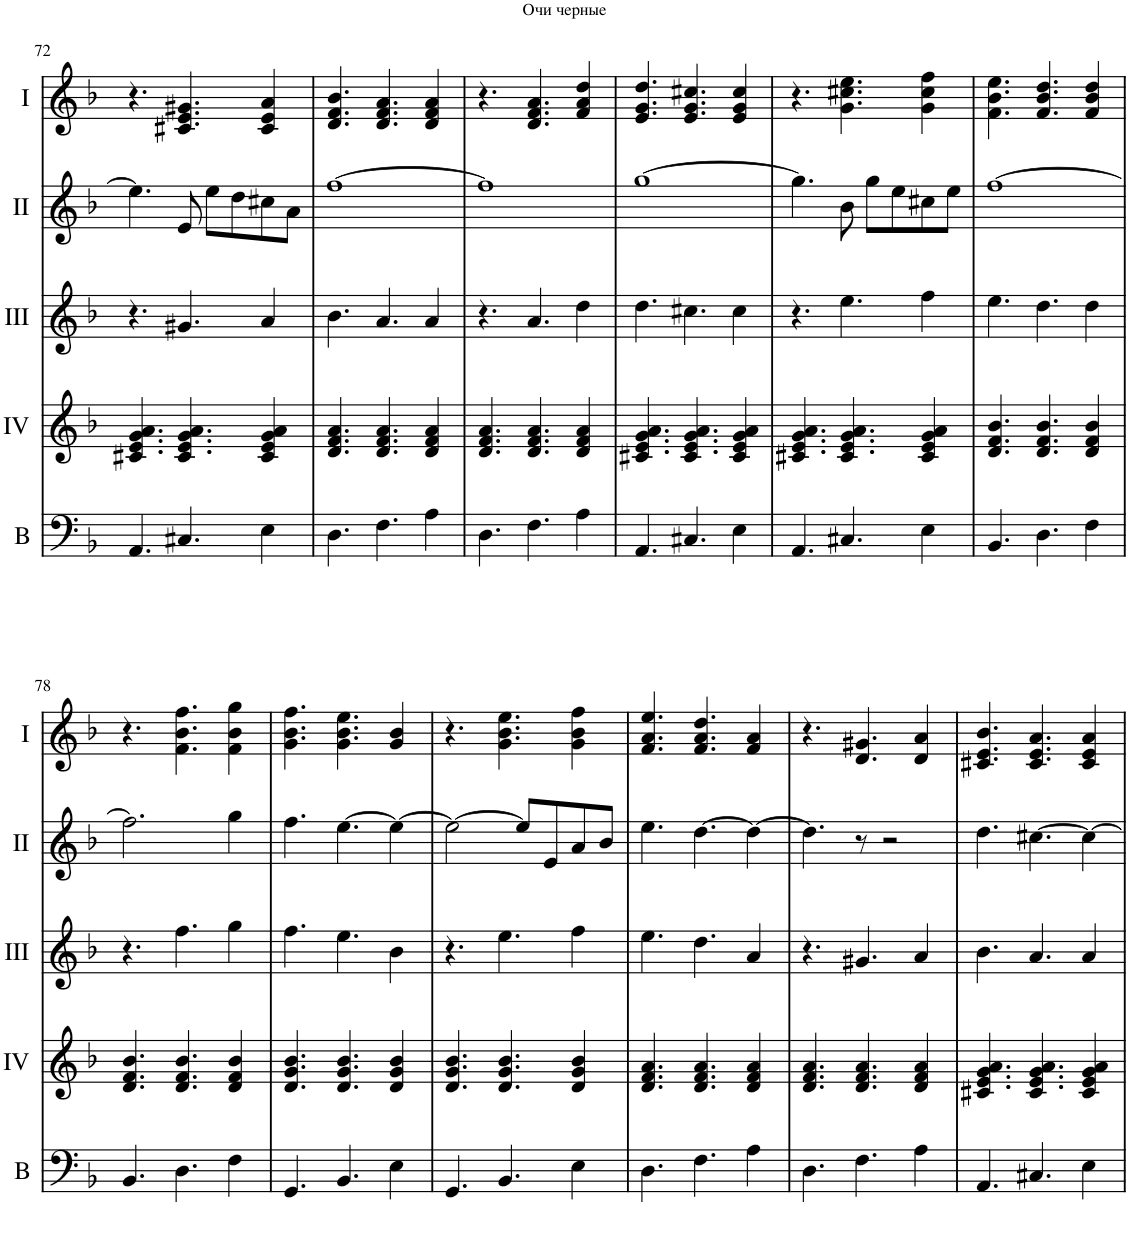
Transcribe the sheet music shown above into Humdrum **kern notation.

**kern	**kern	**kern	**kern	**kern
*part5	*part4	*part3	*part2	*part1
*staff5	*staff4	*staff3	*staff2	*staff1
*I"Bass	*I"Acc. 4	*I"Acc. 3	*I"Acc. 2	*I"Acc. 1
*I'B	*	*	*	*
!!LO:PB:g=z
*clefF4	*clefG2	*clefG2	*clefG2	*clefG2
*Trd7c12	*	*	*	*
*k[b-]	*k[b-]	*k[b-]	*k[b-]	*k[b-]
*M4/4	*M4/4	*M4/4	*M4/4	*M4/4
*met(c)	*met(c)	*met(c)	*met(c)	*met(c)
=72	=72	=72	=72	=72
4.AA/	4.c#X/ 4.e/ 4.g/ 4.a/	4.r	4.ee\]	4.r
4.C#X/	4.c#/ 4.e/ 4.g/ 4.a/	4.g#X/	8e/	4.c#X/ 4.e/ 4.g#X/
.	.	.	8ee\L	.
.	.	.	8dd\	.
4E\	4c#/ 4e/ 4g/ 4a/	4a/	8cc#X\	4c#/ 4e/ 4a/
.	.	.	8a\J	.
=73	=73	=73	=73	=73
4.D\	4.d/ 4.f/ 4.a/	4.b-\	[1ff	4.d/ 4.f/ 4.b-/
4.F\	4.d/ 4.f/ 4.a/	4.a/	.	4.d/ 4.f/ 4.a/
4A\	4d/ 4f/ 4a/	4a/	.	4d/ 4f/ 4a/
=74	=74	=74	=74	=74
4.D\	4.d/ 4.f/ 4.a/	4.r	1ff]	4.r
4.F\	4.d/ 4.f/ 4.a/	4.a/	.	4.d/ 4.f/ 4.a/
4A\	4d/ 4f/ 4a/	4dd\	.	4f/ 4a/ 4dd/
=75	=75	=75	=75	=75
4.AA/	4.c#X/ 4.e/ 4.g/ 4.a/	4.dd\	[1gg	4.e/ 4.g/ 4.dd/
4.C#X/	4.c#/ 4.e/ 4.g/ 4.a/	4.cc#X\	.	4.e/ 4.g/ 4.cc#X/
4E\	4c#/ 4e/ 4g/ 4a/	4cc#\	.	4e/ 4g/ 4cc#/
=76	=76	=76	=76	=76
4.AA/	4.c#X/ 4.e/ 4.g/ 4.a/	4.r	4.gg\]	4.r
4.C#X/	4.c#/ 4.e/ 4.g/ 4.a/	4.ee\	8b-\	4.g\ 4.cc#X\ 4.ee\
.	.	.	8gg\L	.
.	.	.	8ee\	.
4E\	4c#/ 4e/ 4g/ 4a/	4ff\	8cc#X\	4g\ 4cc#\ 4ff\
.	.	.	8ee\J	.
=77	=77	=77	=77	=77
4.BB-/	4.d/ 4.f/ 4.b-/	4.ee\	[1ff	4.f\ 4.b-\ 4.ee\
4.D\	4.d/ 4.f/ 4.b-/	4.dd\	.	4.f/ 4.b-/ 4.dd/
4F\	4d/ 4f/ 4b-/	4dd\	.	4f/ 4b-/ 4dd/
!!LO:LB:g=z
=78	=78	=78	=78	=78
4.BB-/	4.d/ 4.f/ 4.b-/	4.r	2.ff\]	4.r
4.D\	4.d/ 4.f/ 4.b-/	4.ff\	.	4.f\ 4.b-\ 4.ff\
4F\	4d/ 4f/ 4b-/	4gg\	4gg\	4f\ 4b-\ 4gg\
=79	=79	=79	=79	=79
4.GG/	4.d/ 4.g/ 4.b-/	4.ff\	4.ff\	4.g\ 4.b-\ 4.ff\
4.BB-/	4.d/ 4.g/ 4.b-/	4.ee\	[4.ee\	4.g\ 4.b-\ 4.ee\
4E\	4d/ 4g/ 4b-/	4b-\	4ee\_	4g/ 4b-/
=80	=80	=80	=80	=80
4.GG/	4.d/ 4.g/ 4.b-/	4.r	2ee\_	4.r
4.BB-/	4.d/ 4.g/ 4.b-/	4.ee\	.	4.g\ 4.b-\ 4.ee\
.	.	.	8ee/L]	.
.	.	.	8e/	.
4E\	4d/ 4g/ 4b-/	4ff\	8a/	4g\ 4b-\ 4ff\
.	.	.	8b-/J	.
=81	=81	=81	=81	=81
4.D\	4.d/ 4.f/ 4.a/	4.ee\	4.ee\	4.f/ 4.a/ 4.ee/
4.F\	4.d/ 4.f/ 4.a/	4.dd\	[4.dd\	4.f/ 4.a/ 4.dd/
4A\	4d/ 4f/ 4a/	4a/	4dd\_	4f/ 4a/
=82	=82	=82	=82	=82
4.D\	4.d/ 4.f/ 4.a/	4.r	4.dd\]	4.r
4.F\	4.d/ 4.f/ 4.a/	4.g#X/	8r	4.d/ 4.g#X/
.	.	.	2r	.
4A\	4d/ 4f/ 4a/	4a/	.	4d/ 4a/
=83	=83	=83	=83	=83
4.AA/	4.c#X/ 4.e/ 4.g/ 4.a/	4.b-\	4.dd\	4.c#X/ 4.e/ 4.b-/
4.C#X/	4.c#/ 4.e/ 4.g/ 4.a/	4.a/	[4.cc#X\	4.c#/ 4.e/ 4.a/
4E\	4c#/ 4e/ 4g/ 4a/	4a/	4cc#\_	4c#/ 4e/ 4a/
=	=	=	=	=
*-	*-	*-	*-	*-
